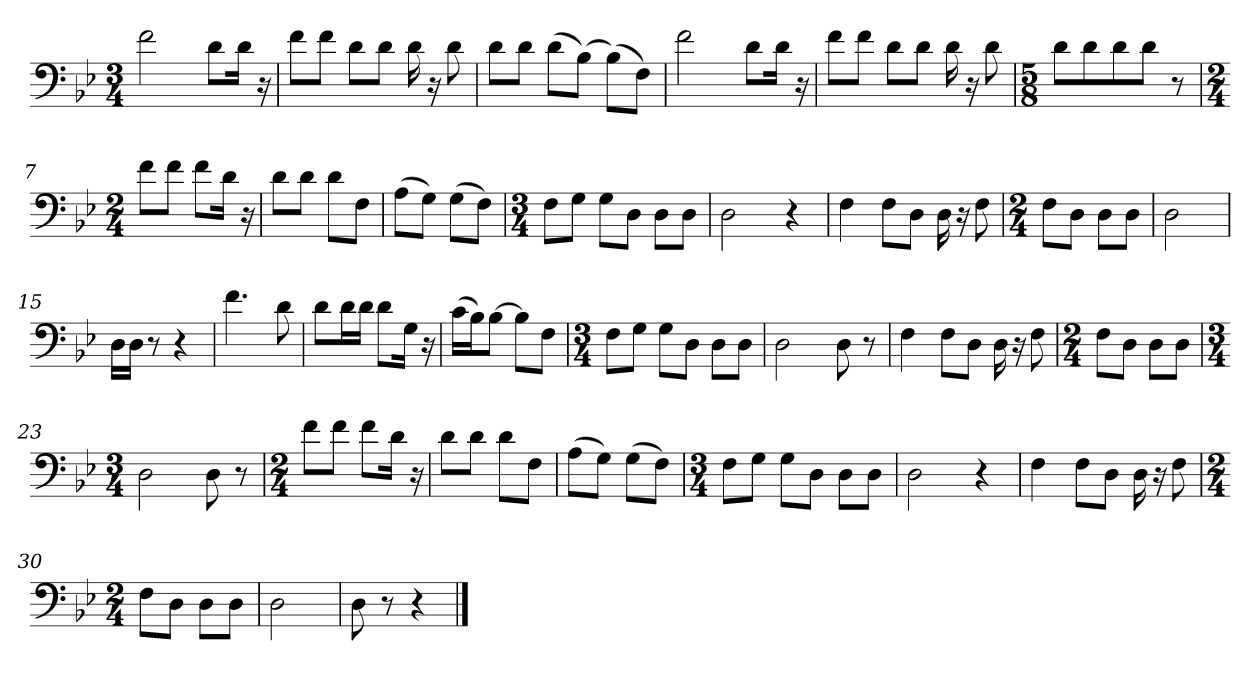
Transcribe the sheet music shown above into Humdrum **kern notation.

**kern
*part1
*staff1
*clefF4
*k[b-e-]
*M3/4
=1
2f\
8d\L
16d\Jk
16r
=2
8f\L
8f\J
8d\L
8d\J
16d\
16r
8d\
=3
8d\L
8d\J
(8d\L
(8B-\J)
(8B-\L)
8F\J)
=4
2f\
8d\L
16d\Jk
16r
=5
8f\L
8f\J
8d\L
8d\J
16d\
16r
8d\
=6
*M5/8
8d\L
8d\
8d\
8d\J
8r
=7
*M2/4
8f\L
8f\J
8f\L
16d\Jk
16r
=8
8d\L
8d\J
8d\L
8F\J
=9
(8A\L
8G\J)
(8G\L
8F\J)
=10
*M3/4
8F\L
8G\J
8G\L
8D\J
8D\L
8D\J
=11
2D\
4r
=12
4F\
8F\L
8D\J
16D\
16r
8F\
=13
*M2/4
8F\L
8D\J
8D\L
8D\J
=14
2D\
=15
16D\LL
16D\JJ
8r
4r
=16
4.f\
8d\
=17
8d\L
16d\L
16d\JJ
8d\L
16G\Jk
16r
=18
(16c\LL
16B-\J)
[8B-\J
8B-\L]
8F\J
=19
*M3/4
8F\L
8G\J
8G\L
8D\J
8D\L
8D\J
=20
2D\
8D\
8r
=21
4F\
8F\L
8D\J
16D\
16r
8F\
=22
*M2/4
8F\L
8D\J
8D\L
8D\J
=23
*M3/4
2D\
8D\
8r
=24
*M2/4
8f\L
8f\J
8f\L
16d\Jk
16r
=25
8d\L
8d\J
8d\L
8F\J
=26
(8A\L
8G\J)
(8G\L
8F\J)
=27
*M3/4
8F\L
8G\J
8G\L
8D\J
8D\L
8D\J
=28
2D\
4r
=29
4F\
8F\L
8D\J
16D\
16r
8F\
=30
*M2/4
8F\L
8D\J
8D\L
8D\J
=31
2D\
=32
8D\
8r
4r
==
*-
